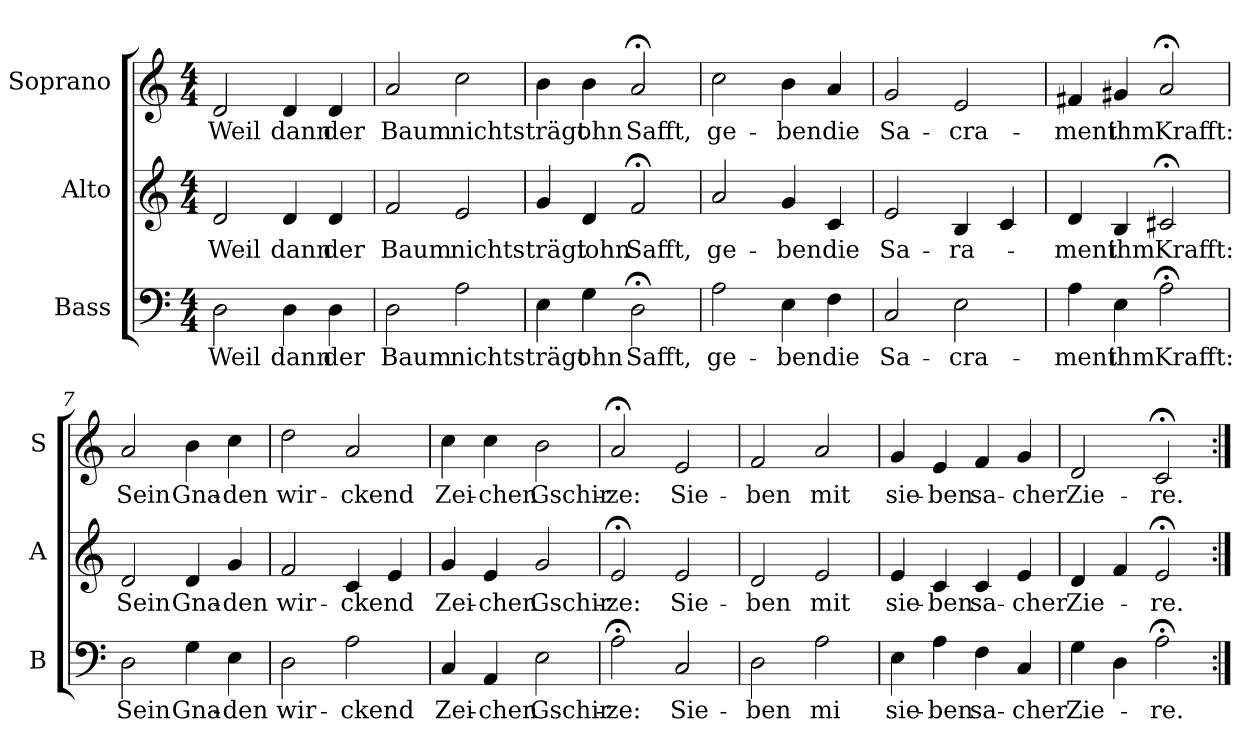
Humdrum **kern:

**kern	**text	**kern	**text	**kern	**text
*part3	*part3	*part2	*part2	*part1	*part1
*staff3	*staff3	*staff2	*staff2	*staff1	*staff1
*I"Bass	*	*I"Alto	*	*I"Soprano	*
*I'B	*	*I'A	*	*I'S	*
*clefF4	*	*clefG2	*	*clefG2	*
*k[]	*	*k[]	*	*k[]	*
*C:	*	*C:	*	*C:	*
*M4/4	*	*M4/4	*	*M4/4	*
=1	=1	=1	=1	=1	=1
!	!LO:LY:b	!	!LO:LY:b	!	!LO:LY:b
2D\	Weil	2d/	Weil	2d/	Weil
!	!LO:LY:b	!	!LO:LY:b	!	!LO:LY:b
4D\	dann	4d/	dann	4d/	dann
!	!LO:LY:b	!	!LO:LY:b	!	!LO:LY:b
4D\	der	4d/	der	4d/	der
=2	=2	=2	=2	=2	=2
!	!LO:LY:b	!	!LO:LY:b	!	!LO:LY:b
2D\	Baum	2f/	Baum	2a/	Baum
!	!LO:LY:b	!	!LO:LY:b	!	!LO:LY:b
2A\	nichts	2e/	nichts	2cc\	nichts
=3	=3	=3	=3	=3	=3
!	!LO:LY:b	!	!LO:LY:b	!	!LO:LY:b
4E\	trägt	4g/	trägt	4b\	trägt
!	!LO:LY:b	!	!LO:LY:b	!	!LO:LY:b
4G\	ohn	4d/	iohn	4b\	ohn
!	!LO:LY:b	!	!LO:LY:b	!	!LO:LY:b
2D;<\	Safft,	2f;</	Safft,	2a;</	Safft,
=4	=4	=4	=4	=4	=4
!	!LO:LY:b	!	!LO:LY:b	!	!LO:LY:b
2A\	ge-	2a/	ge-	2cc\	ge-
!	!LO:LY:b	!	!LO:LY:b	!	!LO:LY:b
4E\	-ben	4g/	-ben	4b\	-ben
!	!LO:LY:b	!	!LO:LY:b	!	!LO:LY:b
4F\	die	4c/	die	4a/	die
!!LO:LB:g=z
=5	=5	=5	=5	=5	=5
!	!LO:LY:b	!	!LO:LY:b	!	!LO:LY:b
2C/	Sa-	2e/	Sa-	2g/	Sa-
!	!LO:LY:b	!	!LO:LY:b	!	!LO:LY:b
2E\	-cra-	4B/	-ra-	2e/	-cra-
.	.	4c/	.	.	.
=6	=6	=6	=6	=6	=6
!	!LO:LY:b	!	!LO:LY:b	!	!LO:LY:b
4A\	-ment	4d/	-ment	4f#X/	-ment
!	!LO:LY:b	!	!LO:LY:b	!	!LO:LY:b
4E\	ihm	4B/	ihm	4g#X/	ihm
!	!LO:LY:b	!	!LO:LY:b	!	!LO:LY:b
2A;<\	Krafft:	2c#X;</	Krafft:	2a;</	Krafft:
=7	=7	=7	=7	=7	=7
!	!LO:LY:b	!	!LO:LY:b	!	!LO:LY:b
2D\	Sein	2d/	Sein	2a/	Sein
!	!LO:LY:b	!	!LO:LY:b	!	!LO:LY:b
4G\	Gna-	4d/	Gna-	4b\	Gna-
!	!LO:LY:b	!	!LO:LY:b	!	!LO:LY:b
4E\	-den	4g/	-den	4cc\	-den
=8	=8	=8	=8	=8	=8
!	!LO:LY:b	!	!LO:LY:b	!	!LO:LY:b
2D\	wir-	2f/	wir-	2dd\	wir-
!	!LO:LY:b	!	!LO:LY:b	!	!LO:LY:b
2A\	-ckend	4c/	-ckend	2a/	-ckend
.	.	4e/	.	.	.
!!LO:LB:g=z
=9	=9	=9	=9	=9	=9
!	!LO:LY:b	!	!LO:LY:b	!	!LO:LY:b
4C/	Zei-	4g/	Zei-	4cc\	Zei-
!	!LO:LY:b	!	!LO:LY:b	!	!LO:LY:b
4AA/	-chen	4e/	-chen	4cc\	-chen
!	!LO:LY:b	!	!LO:LY:b	!	!LO:LY:b
2E\	Gschir-	2g/	Gschir-	2b\	Gschir-
=10	=10	=10	=10	=10	=10
!	!LO:LY:b	!	!LO:LY:b	!	!LO:LY:b
2A;<\	-ze:	2e;</	-ze:	2a;</	-ze:
!	!LO:LY:b	!	!LO:LY:b	!	!LO:LY:b
2C/	Sie-	2e/	Sie-	2e/	Sie-
=11	=11	=11	=11	=11	=11
!	!LO:LY:b	!	!LO:LY:b	!	!LO:LY:b
2D\	-ben	2d/	-ben	2f/	-ben
!	!LO:LY:b	!	!LO:LY:b	!	!LO:LY:b
2A\	mi	2e/	mit	2a/	mit
=12	=12	=12	=12	=12	=12
!	!LO:LY:b	!	!LO:LY:b	!	!LO:LY:b
4E\	sie-	4e/	sie-	4g/	sie-
!	!LO:LY:b	!	!LO:LY:b	!	!LO:LY:b
4A\	-ben	4c/	-ben	4e/	-ben
!	!LO:LY:b	!	!LO:LY:b	!	!LO:LY:b
4F\	sa-	4c/	sa-	4f/	sa-
!	!LO:LY:b	!	!LO:LY:b	!	!LO:LY:b
4C/	-cher	4e/	-cher	4g/	-cher
=13	=13	=13	=13	=13	=13
!	!LO:LY:b	!	!LO:LY:b	!	!LO:LY:b
4G\	Zie-	4d/	Zie-	2d/	Zie-
4D\	.	4f/	.	.	.
!	!LO:LY:b	!	!LO:LY:b	!	!LO:LY:b
2A;<\	-re.	2e;</	-re.	2c;</	-re.
=:|!	=:|!	=:|!	=:|!	=:|!	=:|!
*-	*-	*-	*-	*-	*-
